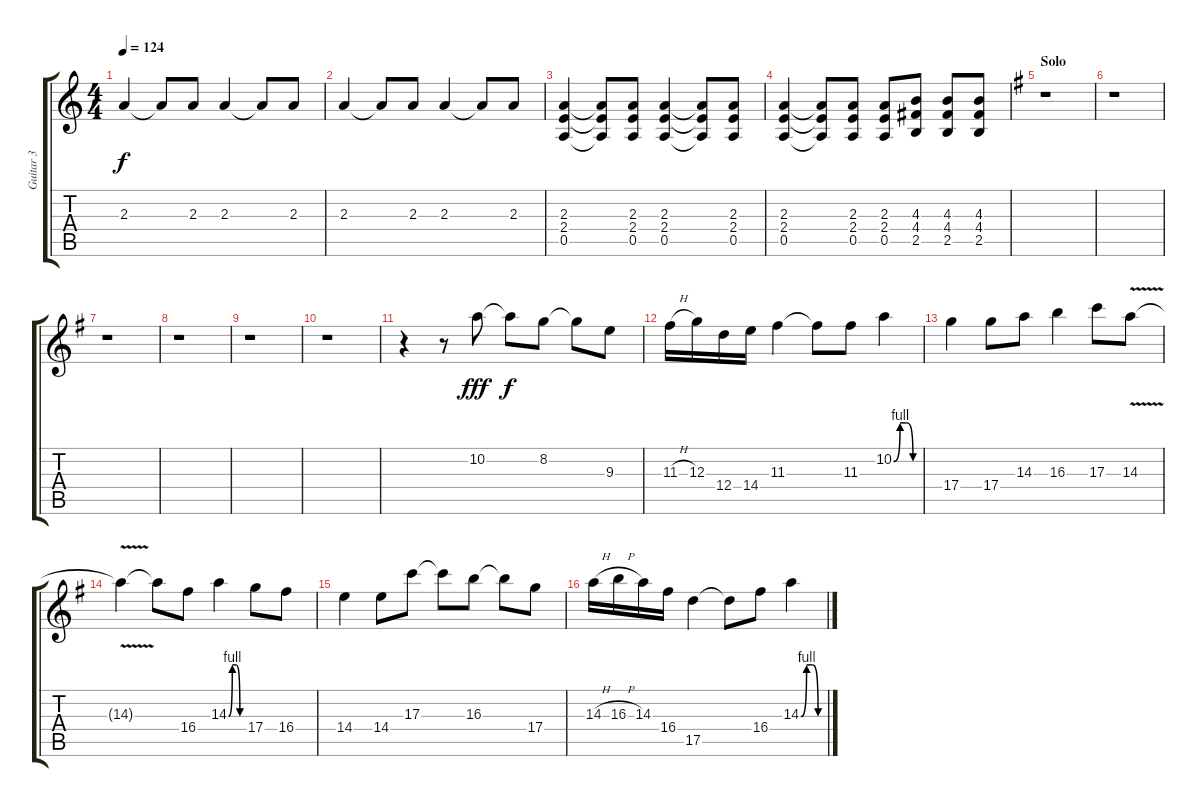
\track ("Guitar 3" "Guitar 3") {instrument distortionguitar}
\staff {score tabs}
\tuning (E4 B3 G3 D3 A2 E2) {hide}
\ts (4 4)
\tempo 124
\clef g2
\ks c
2.3.4{dy f} 2.3{t}.8 2.3.8 2.3.4 2.3{t}.8 2.3.8 |
2.3.4 2.3{t}.8 2.3.8 2.3.4 2.3{t}.8 2.3.8 |
(2.3 2.4 0.5).4{volume 13 balance 11 instrument distortionguitar} (2.3{t} 2.4{t} 0.5{t}).8 (2.3 2.4 0.5).8 (2.3 2.4 0.5).4 (2.3{t} 2.4{t} 0.5{t}).8 (2.3 2.4 0.5).8 |
(2.3 2.4 0.5).4 (2.3{t} 2.4{t} 0.5{t}).8 (2.3 2.4 0.5).8 (2.3 2.4 0.5).8 (4.3 4.4 2.5).8 (4.3 4.4 2.5).8 (4.3 4.4 2.5).8 |
\section ("" "Solo")
\ks eminor
r.1 |
r.1 |
r.1 |
r.1 |
r.1 |
r.1 |
r.4{volume 12 balance 5 instrument overdrivenguitar} r.8 10.2.8{dy fff} 10.2{t}.8{dy f} 8.2.8 8.2{t}.8 9.3.8 |
11.3{h}.16 12.3.16 12.4.16 14.4.16 11.3.4 11.3{t}.8 11.3.8 10.2{be (custom 0 0 15 4 30 4 45 0 60 0)}.4 |
17.4.4 17.4.8 14.3.8 16.3.4 17.3.8 14.3{v}.8 |
14.3{t}.4 14.3{t}.8 16.4.8 14.3{be (custom 0 0 15 4 30 4 45 0 60 0)}.4 17.4.8 16.4.8 |
14.4.4 14.4.8 17.3.8 17.3{t}.8 16.3.8 16.3{t}.8 17.4.8 |
14.3{h}.16 16.3{h}.16 14.3.16 16.4.16 17.5.4 17.5{t}.8 16.4.8 14.3{be (custom 0 0 15 4 30 4 45 0 60 0)}.4
